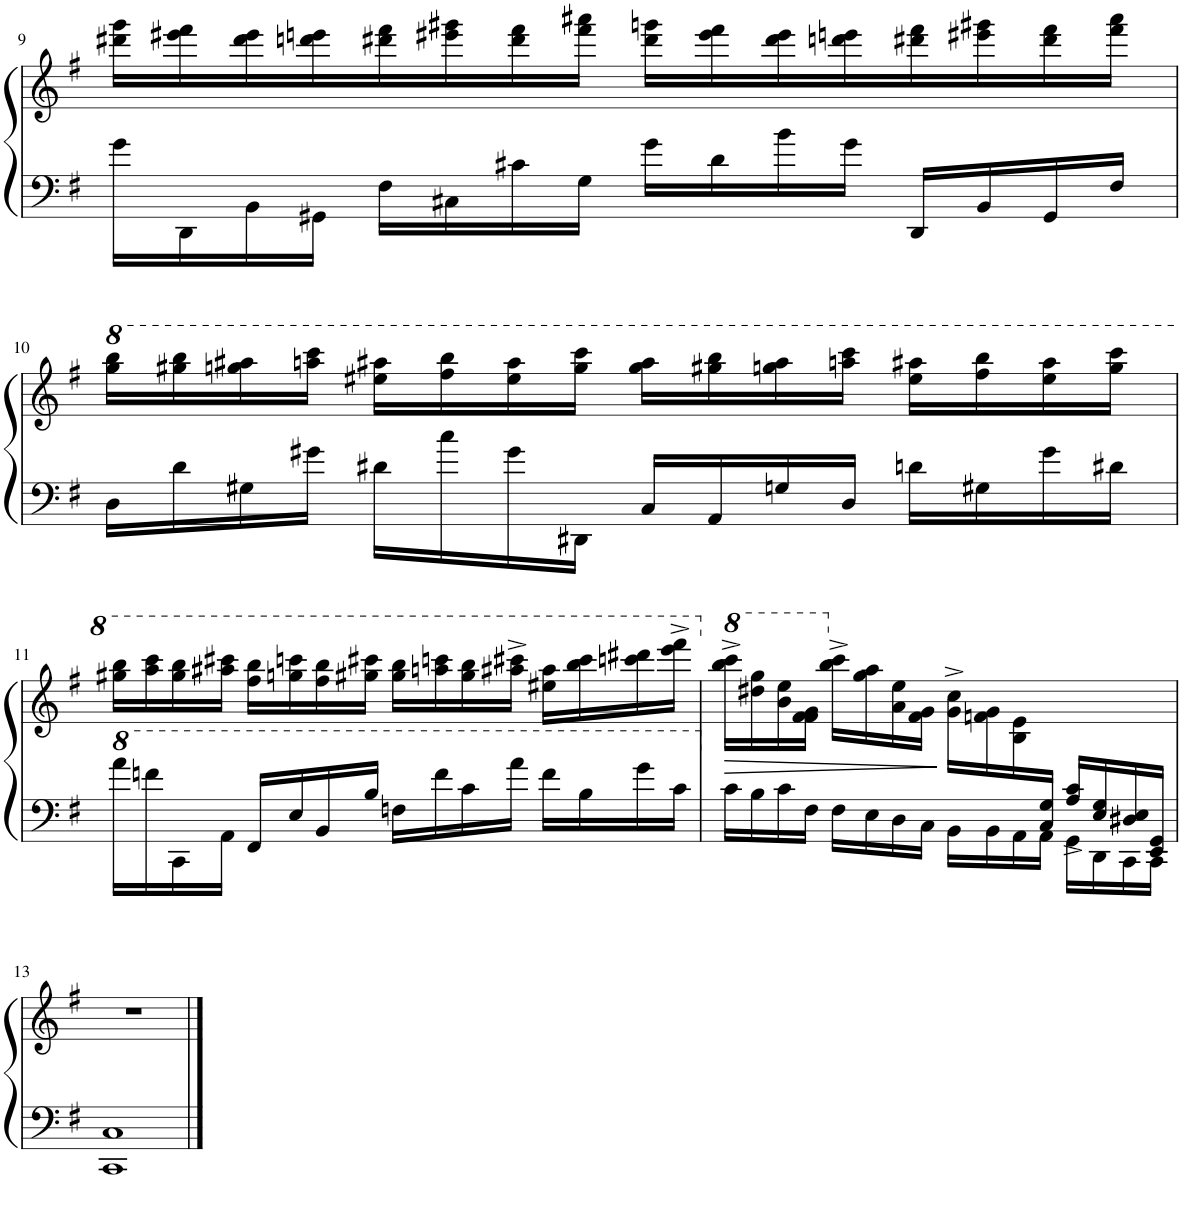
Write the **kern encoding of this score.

**kern	**kern	**dynam
*part1	*part1	*part1
*staff2	*staff1	*staff1/2
*I"Piano	*	*
*I'Pno.	*	*
!!LO:PB:g=z
*clefF4	*clefG2	*
*k[f#]	*k[f#]	*
*M4/4	*M4/4	*
*met(c)	*met(c)	*
=9	=9	=9
16g\LL	16ddd#X\ 16ggg\LL	.
16DD\	16eee#X\ 16fff#\	.
16BB\	16ddd#\ 16eee#\	.
16GG#X\JJ	16dddn\ 16eeen\	.
16F#\LL	16ddd#X\ 16fff#\	.
16C#X\	16eee#X\ 16ggg#X\	.
16c#X\	16ddd#\ 16fff#\	.
16G\JJ	16fff#\ 16aaa#X\JJ	.
16g\LL	16ddd#\ 16gggn\LL	.
16d\	16eee#\ 16fff#\	.
16b\	16ddd#\ 16eee#\	.
16g\JJ	16dddn\ 16eeen\	.
16DD/LL	16ddd#X\ 16fff#\	.
16BB/	16eee#X\ 16ggg#X\	.
16GG#/	16ddd#\ 16fff#\	.
16F#/JJ	16fff#\ 16aaa#\JJ	.
!!LO:LB:g=z
=10	=10	=10
*	*8va	*
16D\LL	16ggg\ 16bbb\LL	.
16d\	16ggg#X\ 16bbb\	.
16G#X\	16gggn\ 16aaa#X\	.
16g#X\JJ	16aaan\ 16cccc\JJ	.
16d#X\LL	16eee#X\ 16aaa#X\LL	.
16cc\	16fff#\ 16bbb\	.
16g#\	16eee#\ 16aaa#\	.
16DD#X\JJ	16ggg\ 16cccc\JJ	.
16C/LL	16ggg\ 16aaa#\LL	.
16AA/	16ggg#X\ 16bbb\	.
16Gn/	16gggn\ 16aaa#\	.
16D/JJ	16aaan\ 16cccc\JJ	.
16dn\LL	16eee#\ 16aaa#X\LL	.
16G#X\	16fff#\ 16bbb\	.
16g#\	16eee#\ 16aaa#\	.
16d#X\JJ	16ggg\ 16cccc\JJ	.
!!LO:LB:g=z
=11	=11	=11
*8va	*	*
16aa\LL	16ggg#X\ 16bbb\LL	.
16ffn\	16aaa\ 16cccc\	.
16C\	16ggg#\ 16bbb\	.
16A\JJ	16aaa#X\ 16cccc#X\JJ	.
16F#/LL	16fff#\ 16bbb\LL	.
16e/	16gggn\ 16ccccn\	.
16B/	16fff#\ 16bbb\	.
16b/JJ	16ggg#X\ 16cccc#X\JJ	.
16fn\LL	16ggg#\ 16bbb\LL	.
16ff\	16aaan\ 16ccccn\	.
16cc\	16ggg#\ 16bbb\	.
16aa\JJ	16aaa#X\^ 16cccc#X\^JJ	.
16ff\LL	16eee#X\ 16aaa#\LL	.
16b\	16bbb\ 16cccc#\	.
16gg\	16ccccn\ 16dddd#X\	.
16cc\JJ	16eeee\^ 16ffff#\^JJ	.
=12	=12	=12
*X8va	*	*
*^	*	*
*	*	*X8va	*
*	*	*8va	*
8.ryy	16c\LL	16bbb\^ 16cccc\^LL	.
!	!	!	!LO:HP:b
.	16B\	16ddd#X\ 16ggg\	>
.	16c\	16bb\ 16eee\	.
.	16F#\JJ	16ff#\ 16ff#\ 16gg\JJ	.
*	*	*X8va	*
.	16F#\LL	16bb\^ 16ccc\^LL	.
.	16E\	16gg\ 16aa\	.
.	16D\	16a\ 16ee\	.
.	16C\JJ	16f#\ 16g\JJ	.
.	16BB\LL	16g\^ 16cc\^LL	]
.	16BB\	16fn\ 16g\	.
.	16AA\	16B\ 16e\	.
16C/ 16G/JJ	16AA\JJ	4ryy	.
16A/^ 16c/^LL	16GG\LL	.	.
16E/ 16G/	16DD\	.	.
16D#X/ 16E/	16CC\	.	.
16EE/ 16GG/JJ	16CC\JJ	16ryy	.
*v	*v	*	*
!!LO:LB:g=z
=13	=13	=13
1CC 1C	1r	.
==	==	==
*-	*-	*-
